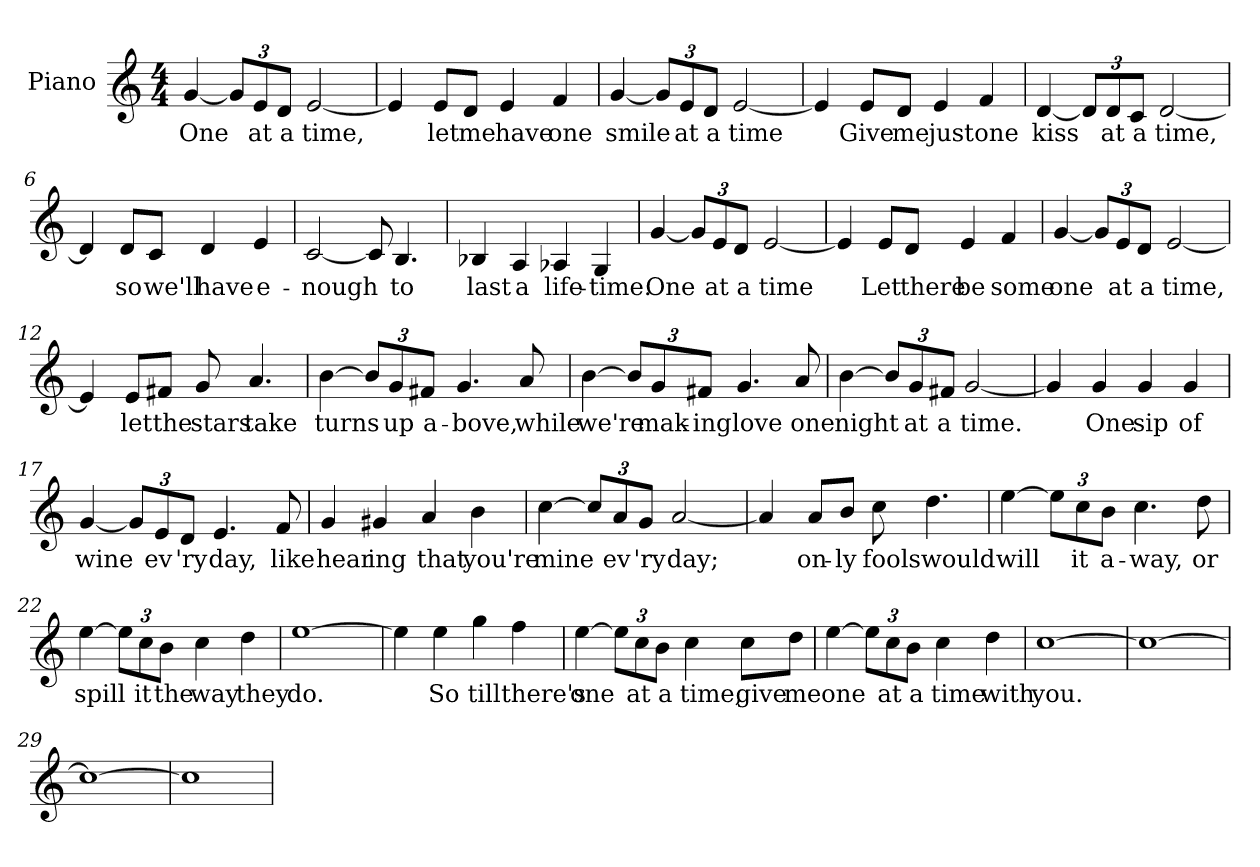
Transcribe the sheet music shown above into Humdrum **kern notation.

**kern	**text
*part1	*part1
*staff1	*staff1
*I"Piano	*
*I'Pno.	*
*clefG2	*
*k[]	*
*C:	*
*M4/4	*
=1	=1
[4g/	One
*Xbrackettup	*
12g/L]	.
12e/	at
12d/J	a
[2e/	time,
=2	=2
4e/]	.
8e/L	let
8d/J	me
4e/	have
4f/	one
=3	=3
[4g/	smile
12g/L]	.
12e/	at
12d/J	a
[2e/	time
!!LO:LB:g=z
=4	=4
4e/]	.
8e/L	Give
8d/J	me
4e/	just
4f/	one
=5	=5
[4d/	kiss
12d/L]	.
12d/	at
12c/J	a
[2d/	time,
=6	=6
4d/]	.
8d/L	so
8c/J	we'll
4d/	have
4e/	e-
=7	=7
[2c/	-nough
8c/]	.
4.B/	to
!!LO:LB:g=z
=8	=8
4B-X/	last
4A/	a
4A-X/	life-
4G/	-time.
=9	=9
[4g/	One
12g/L]	.
12e/	at
12d/J	a
[2e/	time
=10	=10
4e/]	.
8e/L	Let
8d/J	there
4e/	be
4f/	some
=11	=11
[4g/	one
12g/L]	.
12e/	at
12d/J	a
[2e/	time,
!!LO:LB:g=z
=12	=12
4e/]	.
8e/L	let
8f#X/J	the
8g/	stars
4.a/	take
=13	=13
[4b\	turns
12b/L]	.
12g/	up
12f#X/J	a-
4.g/	-bove,
8a/	while
=14	=14
[4b\	we're
12b/L]	.
12g/	mak-
12f#X/J	-ing
4.g/	love
8a/	one
!!LO:LB:g=z
=15	=15
[4b\	night
12b/L]	.
12g/	at
12f#X/J	a
[2g/	time.
=16	=16
4g/]	.
4g/	One
4g/	sip
4g/	of
=17	=17
[4g/	wine
12g/L]	.
12e/	ev
12d/J	'ry
4.e/	day,
8f/	like
!!LO:LB:g=z
=18	=18
4g/	hear
4g#X/	ing
4a/	that
4b\	you're
=19	=19
[4cc\	mine
12cc/L]	.
12a/	ev
12g/J	'ry
[2a/	day;
=20	=20
4a/]	.
8a/L	on-
8b/J	-ly
8cc\	fools
4.dd\	would
!!LO:LB:g=z
=21	=21
[4ee\	will
12ee\L]	.
12cc\	it
12b\J	a-
4.cc\	-way,
8dd\	or
=22	=22
[4ee\	spill
12ee\L]	.
12cc\	it
12b\J	the
4cc\	way
4dd\	they
=23	=23
[1ee	do.
=24	=24
4ee\]	.
4ee\	So
4gg\	till
4ff\	there's
!!LO:LB:g=z
=25	=25
[4ee\	one
12ee\L]	.
12cc\	at
12b\J	a
4cc\	time,
8cc\L	give
8dd\J	me
=26	=26
[4ee\	one
12ee\L]	.
12cc\	at
12b\J	a
4cc\	time
4dd\	with
=27	=27
[1cc	you.
=28	=28
1cc_	.
=29	=29
1cc_	.
=30	=30
1cc]	.
=	=
*-	*-
